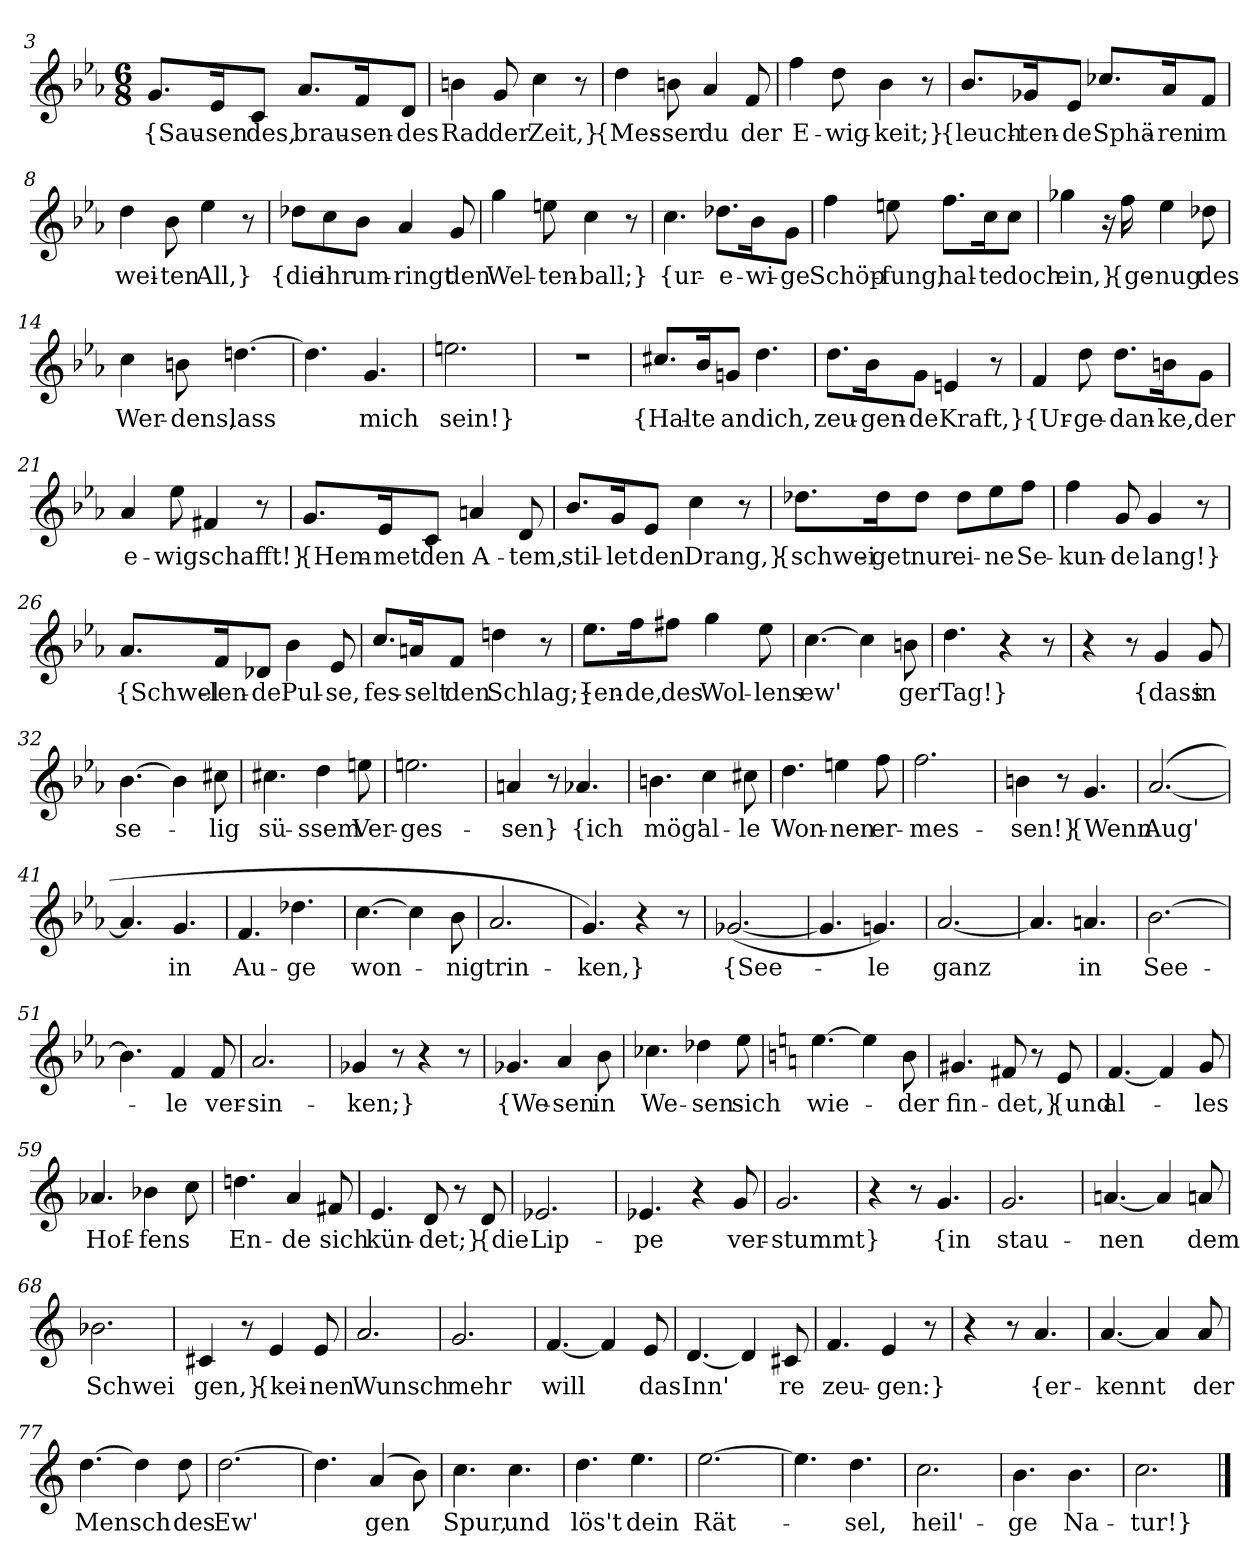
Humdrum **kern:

**kern	**text
*part1	*part1
*staff1	*staff1
*clefG2	*
*k[b-e-a-]	*
*M6/8	*
=3	=3
8.g/L	{Sau-
16e-/K	-sen
8c/J	des,
8.a-/L	brau-
16f/K	sen-
8d/J	des
=4	=4
4bn	Rad
8g	der
4cc	Zeit,}
8r	.
=5	=5
4dd	{Mes-
8bn	-ser
4a-	du
8f	der
=6	=6
4ff	E-
8dd	-wig-
4b-	-keit;}
8r	.
=7	=7
8.b-/L	{leuch-
16g-X/K	-ten-
8e-/J	-de
8.cc-X/L	Sphä-
16a-/K	-ren
8f/J	im
=8	=8
4dd	wei-
8b-	-ten
4ee-	All,}
8r	.
=9	=9
8dd-X\L	{die
8cc\	ihr
8b-\J	um-
4a-	-ringt
8g	den
=10	=10
4gg	Wel-
8een	-ten-
4cc	-ball;}
8r	.
=11	=11
4.cc	{ur-
8.dd-X\L	-e-
16b-\K	-wi-
8g\J	-ge
=12	=12
4ff	Schöp-
8een	-fung,
8.ff\L	hal-
16cc\K	-te
8cc\J	doch
=13	=13
4gg-X	ein,}
16r	.
16ff	{ge-
4ee-	-nug
8dd-X	des
=14	=14
4cc	Wer-
8bn	-dens,
[4.ddn	lass
=15	=15
4.dd]	.
4.g	mich
=16	=16
2.een	sein!}
=17	=17
2.r	.
=18	=18
8.cc#X/L	{Hal-
16b-/K	-te
8gn/J	an
4.dd	dich,
=19	=19
8.dd\L	zeu-
16b-\K	-gen-
8g\J	-de
4en	Kraft,}
8r	.
=20	=20
4f	{Ur-
8dd	-ge-
8.dd\L	-dan-
16bn\K	-ke,
8g\J	der
=21	=21
4a-	e-
8ee-	-wig
4f#X	schafft!}
8r	.
=22	=22
8.g/L	{Hem-
16e-/K	-met
8c/J	den
4an	A-
8d	-tem,
=23	=23
8.b-/L	stil-
16g/K	-let
8e-/J	den
4cc	Drang,}
8r	.
=24	=24
8.dd-X\L	{schwei-
16dd-\K	-get
8dd-\J	nur
8dd-\L	ei-
8ee-\	-ne
8ff\J	Se-
=25	=25
4ff	-kun-
8g	-de
4g	lang!}
8r	.
=26	=26
8.a-/L	{Schwel-
16f/K	-len-
8d-X/J	-de
4b-	Pul-
8e-	-se,
=27	=27
8.cc/L	fes-
16an/K	-selt
8f/J	den
4ddn	Schlag;}
8r	.
=28	=28
8.ee-\L	{en-
16ff\K	-de,
8ff#X\J	des
4gg	Wol-
8ee-	-lens
=29	=29
[4.cc	ew'
4cc]	.
8bn	-ger
=30	=30
4.dd	Tag!}
4r	.
8r	.
=31	=31
4r	.
8r	.
4g	{dass
8g	in
=32	=32
[4.b-	se-
4b-]	.
8cc#X	-lig
=33	=33
4.cc#X	sü-
4dd	-ssem
8een	Ver-
=34	=34
2.een	-ges-
=35	=35
4an	-sen}
8r	.
4.a-X	{ich
=36	=36
4.bn	mög'
4cc	al-
8cc#X	-le
=37	=37
4.dd	Won-
4een	-nen
8ff	er-
=38	=38
2.ff	-mes-
=39	=39
4bn	-sen!}
8r	.
4.g	{Wenn
=40	=40
([2.a-	Aug'
=41	=41
4.a-]	.
4.g	in
=42	=42
4.f	Au-
4.dd-X	-ge
=43	=43
[4.cc	won-
4cc]	.
8b-	-nig
=44	=44
2.a-	trin-
=45	=45
4.g)	-ken,}
4r	.
8r	.
=46	=46
([2.g-X	{See-
=47	=47
4.g-]	.
4.gn)	-le
=48	=48
[2.a-	ganz
=49	=49
4.a-]	.
4.an	in
=50	=50
[2.b-	See-
=51	=51
4.b-]	.
4f	-le
8f	ver-
=52	=52
2.a-	-sin-
=53	=53
4g-X	-ken;}
8r	.
4r	.
8r	.
=54	=54
4.g-X	{We-
4a-	-sen
8b-	in
=55	=55
4.cc-X	We-
4dd-X	-sen
8ee-	sich
=56	=56
*k[]	*
[4.ee	wie-
4ee]	.
8b	-der
=57	=57
4.g#X	fin-
8f#X	-det,}
8r	.
8e	{und
=58	=58
[4.f	al-
4f]	.
8g	-les
=59	=59
4.a-X	Hof-
4b-X	-fens
8cc	.
=60	=60
4.ddn	En-
4a	-de
8f#X	sich
=61	=61
4.e	kün-
8d	-det;}
8r	.
8d	{die
=62	=62
2.e-X	Lip-
=63	=63
4.e-X	-pe
4r	.
8g	ver-
=64	=64
2.g	-stummt}
=65	=65
4r	.
8r	.
4.g	{in
=66	=66
2.g	stau-
=67	=67
[4.an	-nen
4an]	.
8an	dem
=68	=68
2.b-X	Schwei
=69	=69
4c#X	-gen,}
8r	.
4e	{kei-
8e	-nen
=70	=70
2.a	Wunsch
=71	=71
2.g	mehr
=72	=72
[4.f	will
4f]	.
8e	das
=73	=73
[4.d	Inn'
4d]	.
8c#X	-re
=74	=74
4.f	zeu-
4e	-gen:}
8r	.
=75	=75
4r	.
8r	.
4.a	{er-
=76	=76
[4.a	-kennt
4a]	.
8a	der
=77	=77
[4.dd	Mensch
4dd]	.
8dd	des
=78	=78
[2.dd	Ew'
=79	=79
4.dd]	.
(4a	-gen
8b)	.
=80	=80
4.cc	Spur,
4.cc	und
=81	=81
4.dd	lös't
4.ee	dein
=82	=82
[2.ee	Rät-
=83	=83
4.ee]	.
4.dd	-sel,
=84	=84
2.cc	heil'-
=85	=85
4.b	-ge
4.b	Na-
=86	=86
2.cc	-tur!}
==	==
*-	*-
